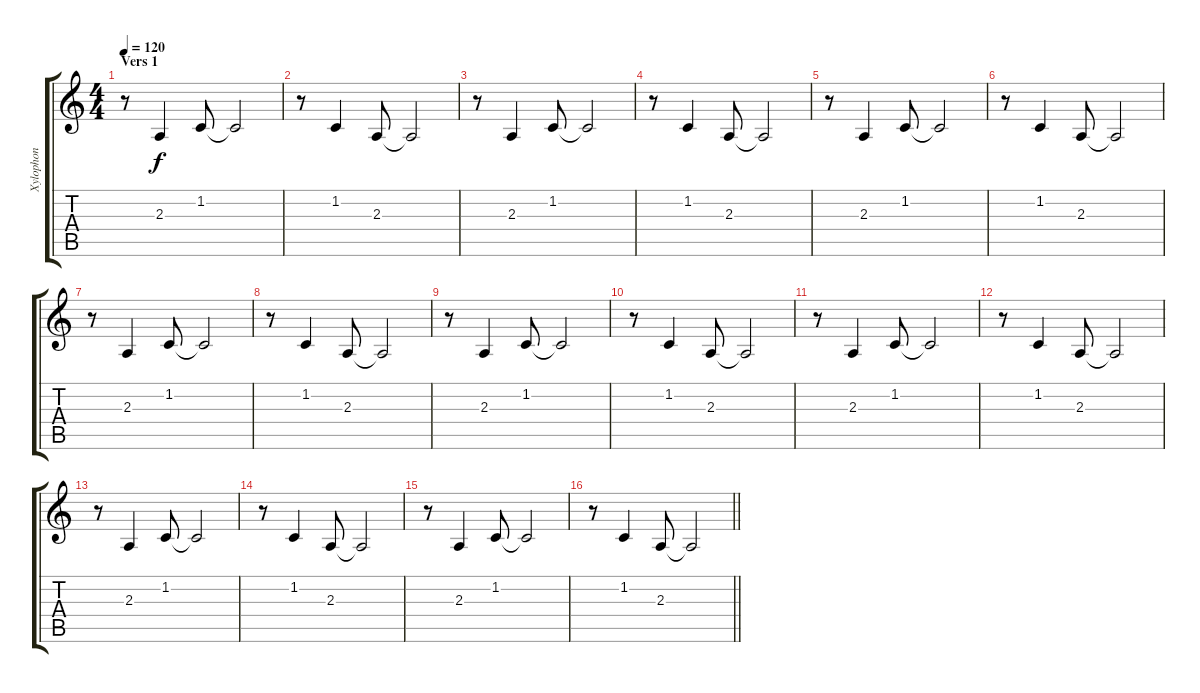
\track ("Xylophon" "Xylophon") {instrument xylophone}
\staff {score tabs}
\tuning (E4 B3 G3 D3 A2 E2) {hide}
\ts (4 4)
\section ("" "Vers 1")
\tempo 120
\clef g2
\ks c
r.8{dy f} 2.3.4 1.2.8 1.2{t}.2 |
r.8 1.2.4 2.3.8 2.3{t}.2 |
r.8 2.3.4 1.2.8 1.2{t}.2 |
r.8 1.2.4 2.3.8 2.3{t}.2 |
r.8 2.3.4 1.2.8 1.2{t}.2 |
r.8 1.2.4 2.3.8 2.3{t}.2 |
r.8 2.3.4 1.2.8 1.2{t}.2 |
r.8 1.2.4 2.3.8 2.3{t}.2 |
r.8 2.3.4 1.2.8 1.2{t}.2 |
r.8 1.2.4 2.3.8 2.3{t}.2 |
r.8 2.3.4 1.2.8 1.2{t}.2 |
r.8 1.2.4 2.3.8 2.3{t}.2 |
r.8 2.3.4 1.2.8 1.2{t}.2 |
r.8 1.2.4 2.3.8 2.3{t}.2 |
r.8 2.3.4 1.2.8 1.2{t}.2 |
\barLineRight lightlight
r.8 1.2.4 2.3.8 2.3{t}.2
